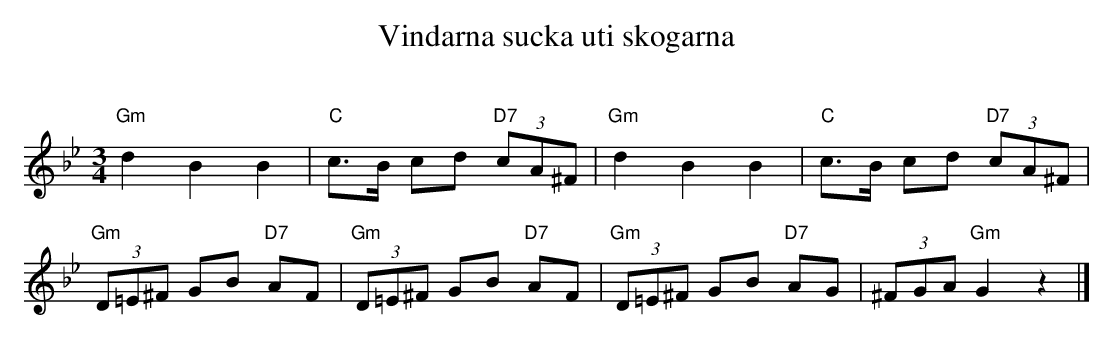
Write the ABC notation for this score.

X:1
T:Vindarna sucka uti skogarna
Q:Mycket fritt och långsamt
L:1/8
M:3/4
K:Gm
"Gm"d2B2B2 | "C"c>B cd "D7"(3cA^F | "Gm"d2B2B2 | "C"c>B cd "D7"(3cA^F |
"Gm"(3D=E^F GB "D7"AF | "Gm"(3D=E^F GB "D7"AF | "Gm"(3D=E^F GB "D7"AG | (3^FGA "Gm"G2z2 |]
